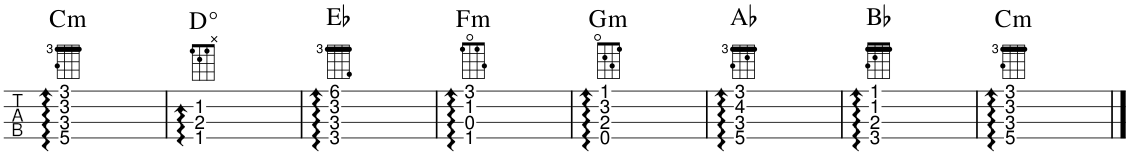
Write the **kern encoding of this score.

**kern	**harte
*part1	*part1
*staff1	*
*I"Ukulélé	*
*I'Uk.	*
*stria4	*
*	*
*k[]	*
*M4/4	*
=1	=1
!	!LO:H:kt=m
1cc:: 1e-:: 1g:: 1cc::	C:min
=2	=2
!	!LO:H:kt=°
1g#:: 1d:: 1f::	.
=3	=3
1b-:: 1e-:: 1g:: 1ee-::	Eb:maj
=4	=4
!	!LO:H:kt=m
1g#:: 1c:: 1f:: 1cc::	F:min
=5	=5
!	!LO:H:kt=m
1g:: 1d:: 1g:: 1b-::	G:min
=6	=6
1cc:: 1e-:: 1g#:: 1cc::	Ab:maj
=7	=7
1b-:: 1d:: 1f:: 1b-::	Bb:maj
=8	=8
!	!LO:H:kt=m
1cc:: 1e-:: 1g:: 1cc::	C:min
==	==
*-	*-
